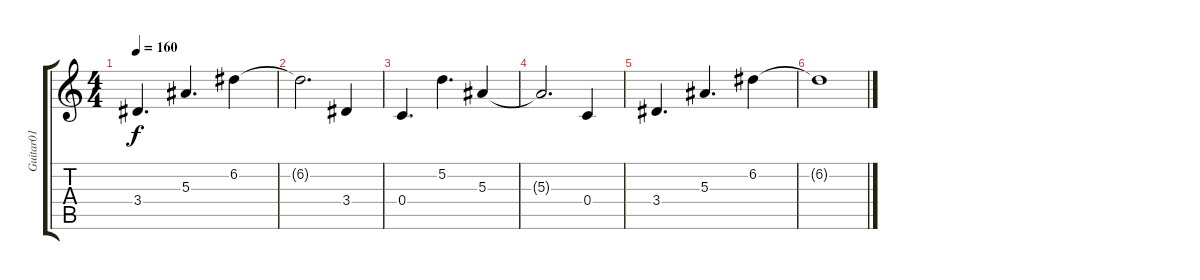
\track ("Guitar01" "Guitar01") {instrument electricguitarclean}
\staff {score tabs}
\tuning (D4 A3 F3 C3 G2 C2) {hide}
\ts (4 4)
\tempo 160
\clef g2
\ks c
3.4.4{d dy f} 5.3.4{d} 6.2.4 |
6.2{t}.2{d} 3.4.4 |
0.4.4{d volume 0} 5.2.4{d} 5.3.4 |
5.3{t}.2{d} 0.4.4 |
3.4.4{d} 5.3.4{d} 6.2.4 |
6.2{t}.1
